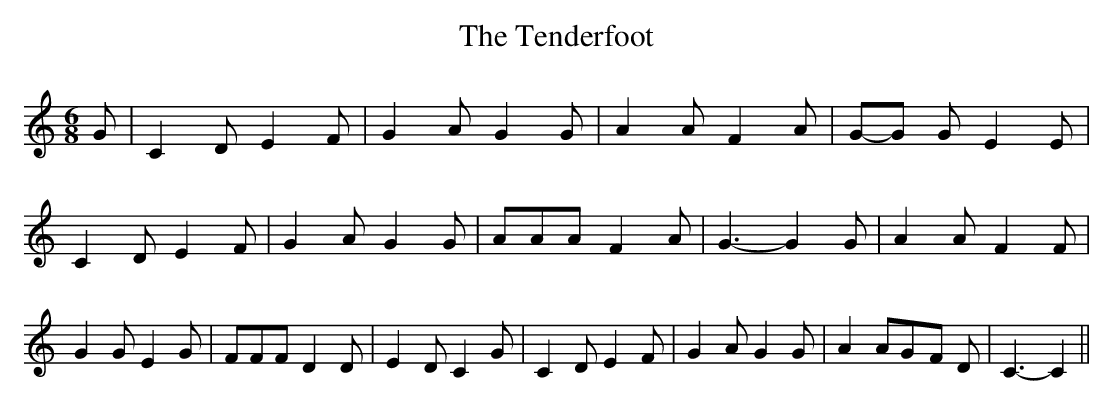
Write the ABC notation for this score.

X:1
T:The Tenderfoot
M:6/8
L:1/8
K:C
 G| C2 D E2 F| G2 A G2 G| A2 A F2 A|G-G G E2 E| C2 D E2 F| G2 A G2 G|\
 AAA F2 A| G3- G2 G| A2 A F2 F| G2 G E2 G| FFF D2 D| E2 D C2 G| C2 D E2 F|\
 G2 A G2 G| A2 AG-F D| C3- C2||
